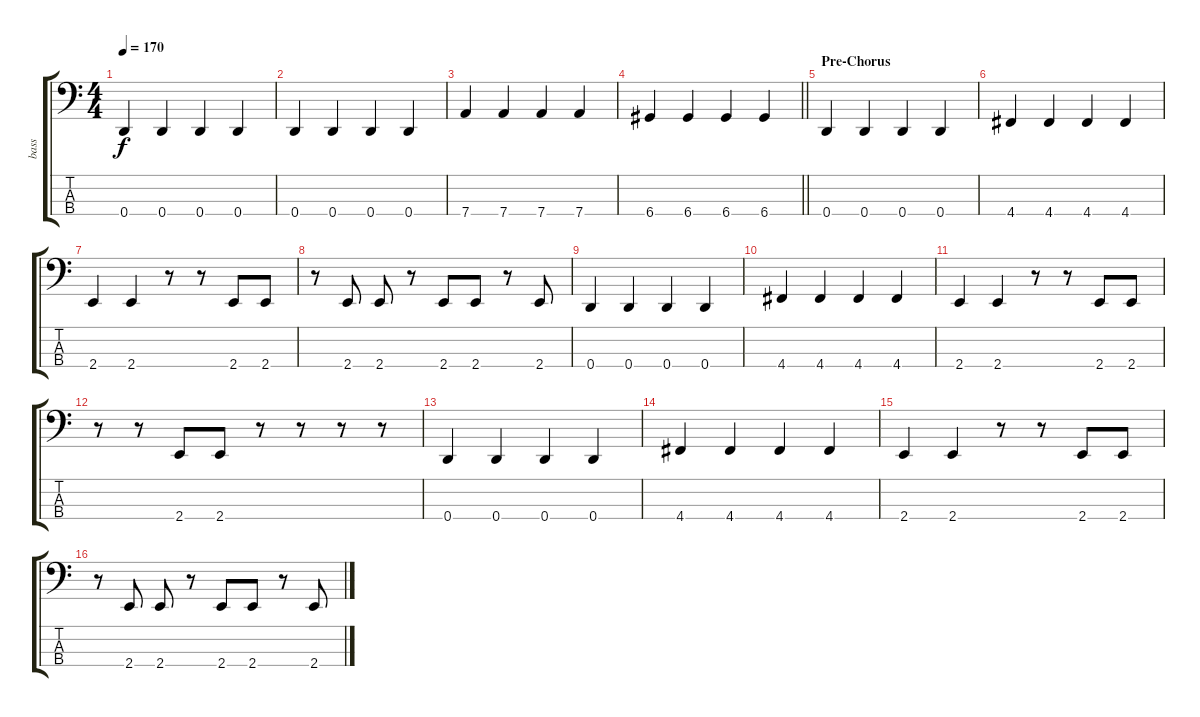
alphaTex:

\track ("bass" "bass") {instrument electricbassfinger}
\staff {score tabs}
\tuning (G2 D2 A1 D1) {hide}
\ts (4 4)
\tempo 170
\clef f4
\ks c
0.4.4{dy f} 0.4.4 0.4.4 0.4.4 |
0.4.4 0.4.4 0.4.4 0.4.4 |
7.4.4 7.4.4 7.4.4 7.4.4 |
\barLineRight lightlight
6.4.4 6.4.4 6.4.4 6.4.4 |
\section ("" "Pre-Chorus")
0.4.4 0.4.4 0.4.4 0.4.4 |
4.4.4 4.4.4 4.4.4 4.4.4 |
2.4.4 2.4.4 r.8 r.8 2.4.8 2.4.8 |
r.8 2.4.8 2.4.8 r.8 2.4.8 2.4.8 r.8 2.4.8 |
0.4.4 0.4.4 0.4.4 0.4.4 |
4.4.4 4.4.4 4.4.4 4.4.4 |
2.4.4 2.4.4 r.8 r.8 2.4.8 2.4.8 |
r.8 r.8 2.4.8 2.4.8 r.8 r.8 r.8 r.8 |
0.4.4 0.4.4 0.4.4 0.4.4 |
4.4.4 4.4.4 4.4.4 4.4.4 |
2.4.4 2.4.4 r.8 r.8 2.4.8 2.4.8 |
r.8 2.4.8 2.4.8 r.8 2.4.8 2.4.8 r.8 2.4.8
